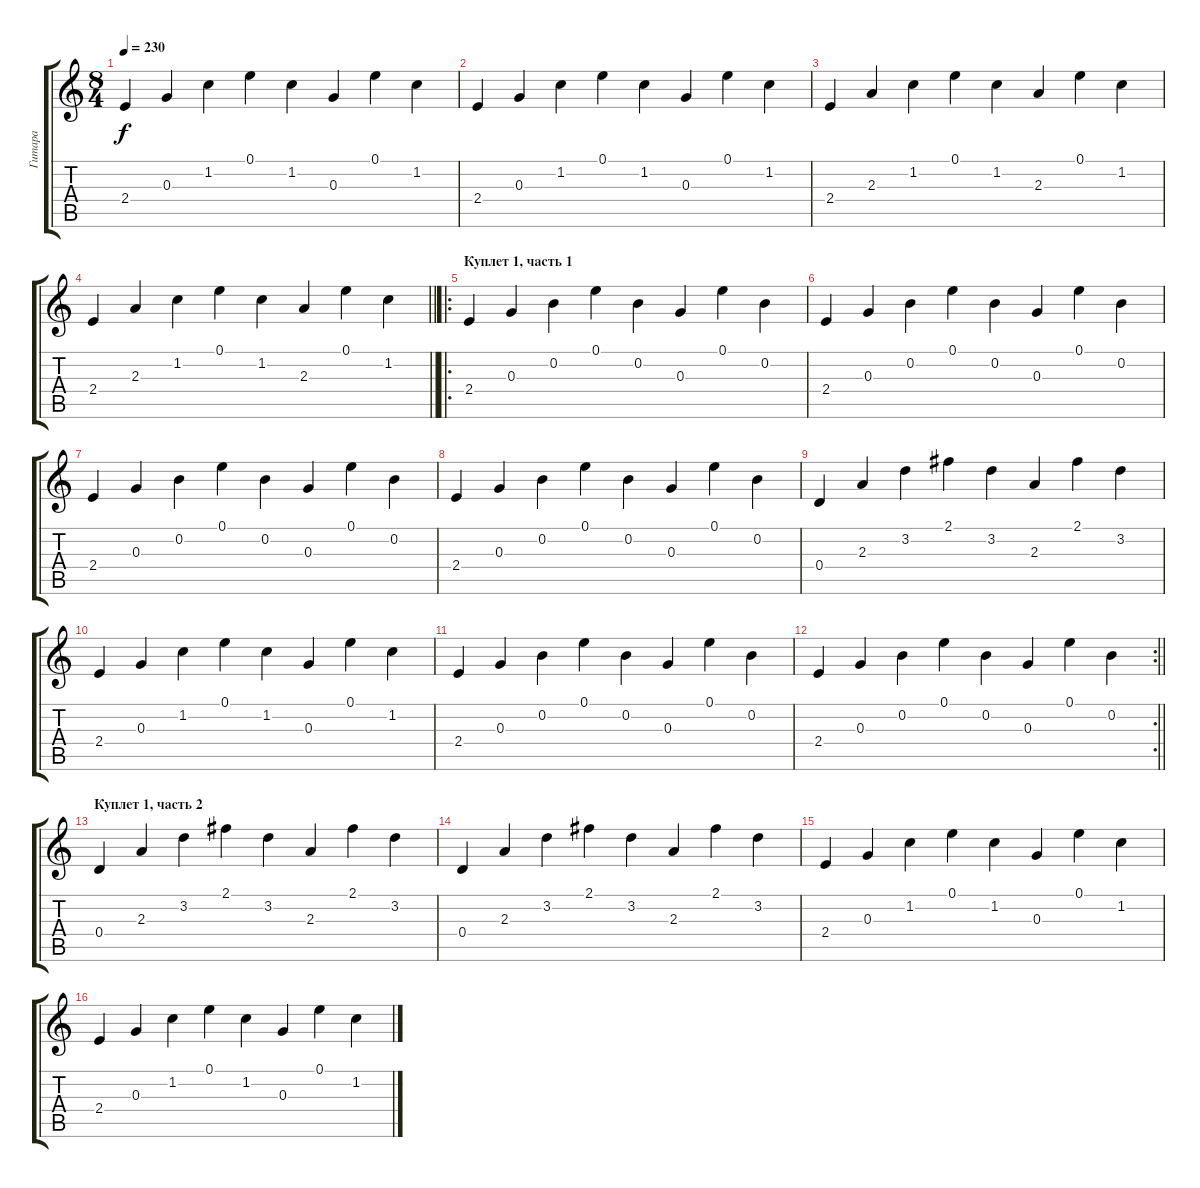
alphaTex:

\track ("Гитара" "Гитара") {instrument acousticguitarnylon}
\staff {score tabs}
\tuning (E4 B3 G3 D3 A2 E2) {hide}
\ts (8 4)
\tempo 230
\clef g2
\ks c
2.4.4{dy f} 0.3.4 1.2.4 0.1.4 1.2.4 0.3.4 0.1.4 1.2.4 |
2.4.4 0.3.4 1.2.4 0.1.4 1.2.4 0.3.4 0.1.4 1.2.4 |
2.4.4 2.3.4 1.2.4 0.1.4 1.2.4 2.3.4 0.1.4 1.2.4 |
\barLineRight lightlight
2.4.4 2.3.4 1.2.4 0.1.4 1.2.4 2.3.4 0.1.4 1.2.4 |
\ro
\section ("" "Куплет 1, часть 1")
2.4.4 0.3.4 0.2.4 0.1.4 0.2.4 0.3.4 0.1.4 0.2.4 |
2.4.4 0.3.4 0.2.4 0.1.4 0.2.4 0.3.4 0.1.4 0.2.4 |
2.4.4 0.3.4 0.2.4 0.1.4 0.2.4 0.3.4 0.1.4 0.2.4 |
2.4.4 0.3.4 0.2.4 0.1.4 0.2.4 0.3.4 0.1.4 0.2.4 |
0.4.4 2.3.4 3.2.4 2.1.4 3.2.4 2.3.4 2.1.4 3.2.4 |
2.4.4 0.3.4 1.2.4 0.1.4 1.2.4 0.3.4 0.1.4 1.2.4 |
2.4.4 0.3.4 0.2.4 0.1.4 0.2.4 0.3.4 0.1.4 0.2.4 |
\rc 2
\barLineRight lightlight
2.4.4 0.3.4 0.2.4 0.1.4 0.2.4 0.3.4 0.1.4 0.2.4 |
\section ("" "Куплет 1, часть 2")
0.4.4 2.3.4 3.2.4 2.1.4 3.2.4 2.3.4 2.1.4 3.2.4 |
0.4.4 2.3.4 3.2.4 2.1.4 3.2.4 2.3.4 2.1.4 3.2.4 |
2.4.4 0.3.4 1.2.4 0.1.4 1.2.4 0.3.4 0.1.4 1.2.4 |
2.4.4 0.3.4 1.2.4 0.1.4 1.2.4 0.3.4 0.1.4 1.2.4
